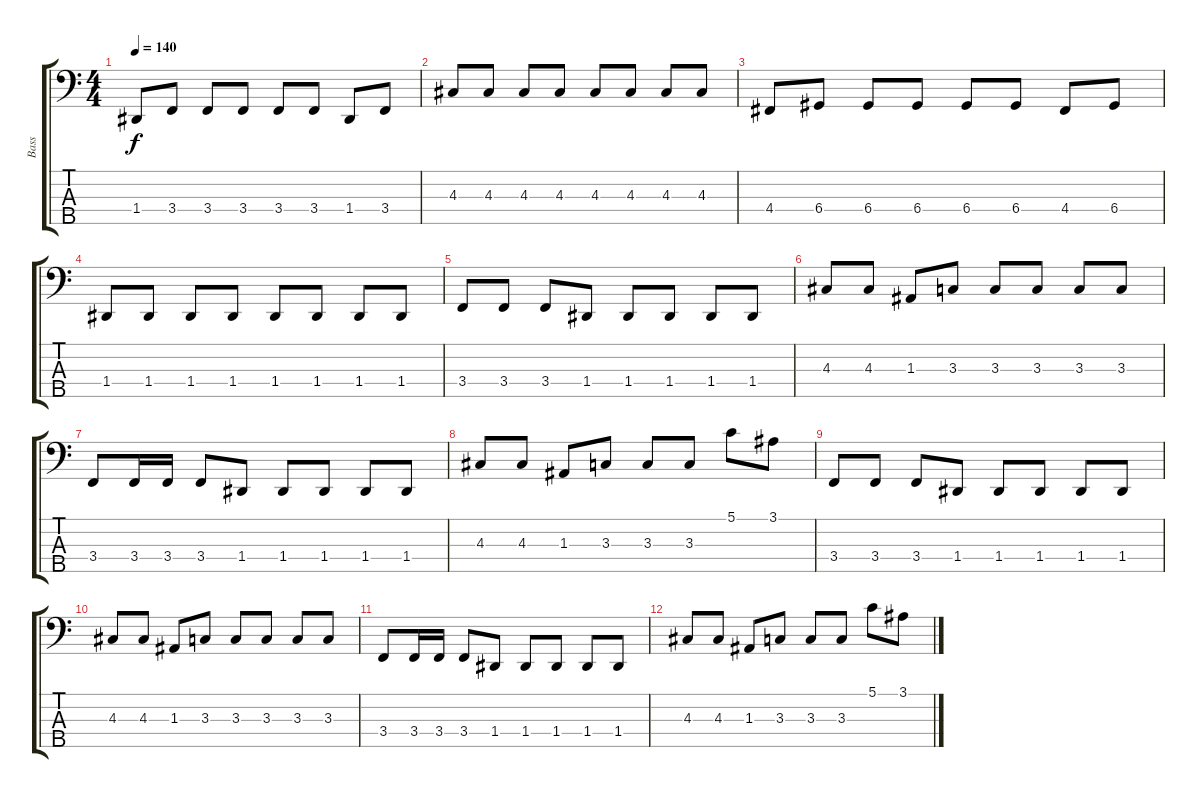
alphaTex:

\track ("Bass" "Bass") {instrument slapbass2}
\staff {score tabs}
\tuning (G2 D2 A1 D1 A0) {hide}
\ts (4 4)
\tempo 140
\clef f4
\ks c
1.4.8{dy f} 3.4.8 3.4.8 3.4.8 3.4.8 3.4.8 1.4.8 3.4.8 |
4.3.8 4.3.8 4.3.8 4.3.8 4.3.8 4.3.8 4.3.8 4.3.8 |
4.4.8 6.4.8 6.4.8 6.4.8 6.4.8 6.4.8 4.4.8 6.4.8 |
1.4.8 1.4.8 1.4.8 1.4.8 1.4.8 1.4.8 1.4.8 1.4.8 |
3.4.8 3.4.8 3.4.8 1.4.8 1.4.8 1.4.8 1.4.8 1.4.8 |
4.3.8 4.3.8 1.3.8 3.3.8 3.3.8 3.3.8 3.3.8 3.3.8 |
3.4.8 3.4.16 3.4.16 3.4.8 1.4.8 1.4.8 1.4.8 1.4.8 1.4.8 |
4.3.8 4.3.8 1.3.8 3.3.8 3.3.8 3.3.8 5.1.8 3.1.8 |
3.4.8 3.4.8 3.4.8 1.4.8 1.4.8 1.4.8 1.4.8 1.4.8 |
4.3.8 4.3.8 1.3.8 3.3.8 3.3.8 3.3.8 3.3.8 3.3.8 |
3.4.8 3.4.16 3.4.16 3.4.8 1.4.8 1.4.8 1.4.8 1.4.8 1.4.8 |
4.3.8 4.3.8 1.3.8 3.3.8 3.3.8 3.3.8 5.1.8 3.1.8
